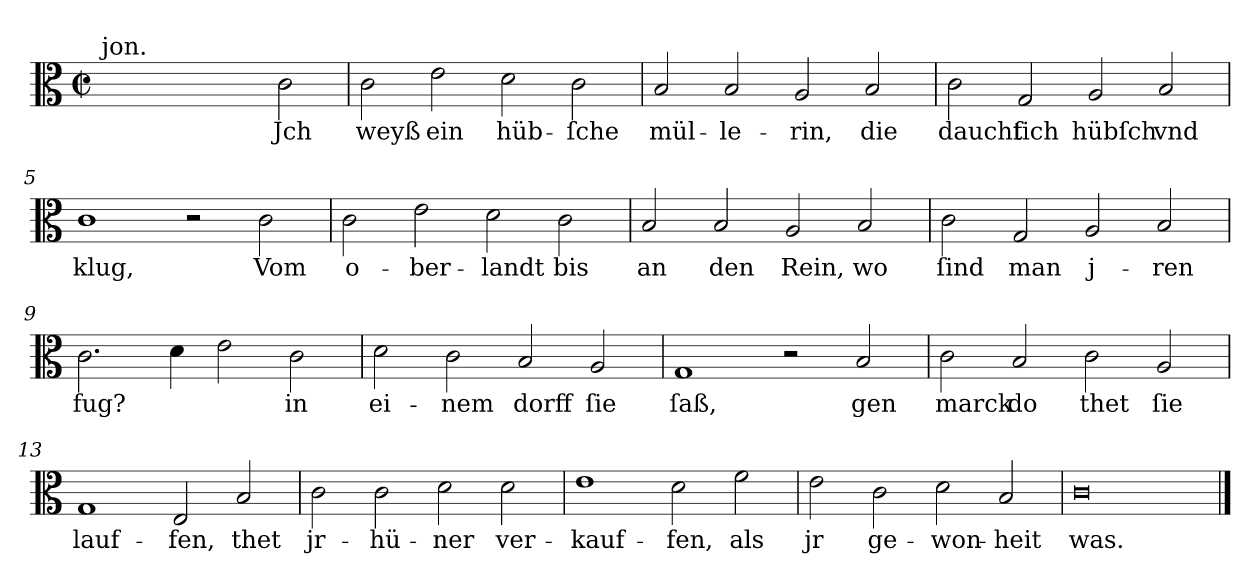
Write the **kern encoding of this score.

**kern	**text
*part1	*part1
*staff1	*staff1
*clefC3	*
*k[]	*
*C:ion	*
*M4/2	*
*met(c|)	*
=1	=1
!LO:TX:a:t=jon.	!
1ryy	.
2ryy	.
2c	Jch
=2	=2
2c	weyß
2e	ein
2d	hüb-
2c	-ſche
=3	=3
2B	mül-
2B	-le-
2A	-rin,
2B	die
=4	=4
2c	daucht
2G	ſich
2A	hübſch
2B	vnd
=5	=5
1c	klug,
2r	.
2c	Vom
=6	=6
2c	o-
2e	-ber-
2d	-landt
2c	bis
=7	=7
2B	an
2B	den
2A	Rein,
2B	wo
=8	=8
2c	ſind
2G	man
2A	j-
2B	-ren
=9	=9
2.c	fug?
4d	.
2e	.
2c	in
=10	=10
2d	ei-
2c	-nem
2B	dorff
2A	ſie
=11	=11
1G	ſaß,
2r	.
2B	gen
=12	=12
2c	marck
2B	do
2c	thet
2A	ſie
=13	=13
1G	lauf-
2E	-fen,
2B	thet
=14	=14
2c	jr-
2c	hü-
2d	-ner
2d	ver-
=15	=15
1e	-kauf-
2d	-fen,
2f	als
=16	=16
2e	jr
2c	ge-
2d	-won-
2B	-heit
=17	=17
0c	was.
==	==
*-	*-
